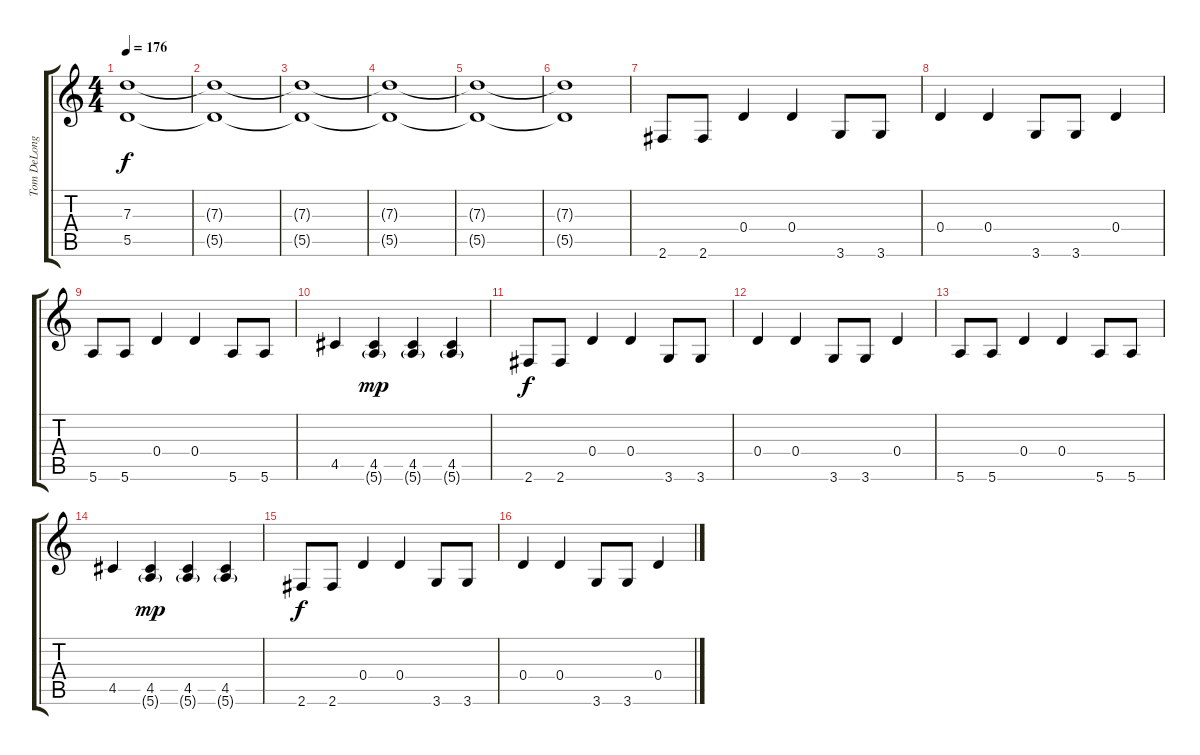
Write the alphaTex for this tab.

\track ("Tom DeLonge - Guitar" "Tom DeLong") {instrument distortionguitar}
\staff {score tabs}
\tuning (E4 B3 G3 D3 A2 E2) {hide}
\ts (4 4)
\tempo 176
\clef g2
\ks c
(7.3{t} 5.5{t}).1{dy f} |
(7.3{t} 5.5{t}).1 |
(7.3{t} 5.5{t}).1 |
(7.3{t} 5.5{t}).1 |
(7.3{t} 5.5{t}).1 |
(7.3{t} 5.5{t}).1 |
2.6.8 2.6.8 0.4.4 0.4.4 3.6.8 3.6.8 |
0.4.4 0.4.4 3.6.8 3.6.8 0.4.4 |
5.6.8 5.6.8 0.4.4 0.4.4 5.6.8 5.6.8 |
4.5.4 (4.5 5.6{g}).4{dy mp} (4.5 5.6{g}).4 (4.5 5.6{g}).4 |
2.6.8{dy f} 2.6.8 0.4.4 0.4.4 3.6.8 3.6.8 |
0.4.4 0.4.4 3.6.8 3.6.8 0.4.4 |
5.6.8 5.6.8 0.4.4 0.4.4 5.6.8 5.6.8 |
4.5.4 (4.5 5.6{g}).4{dy mp} (4.5 5.6{g}).4 (4.5 5.6{g}).4 |
2.6.8{dy f} 2.6.8 0.4.4 0.4.4 3.6.8 3.6.8 |
0.4.4 0.4.4 3.6.8 3.6.8 0.4.4
